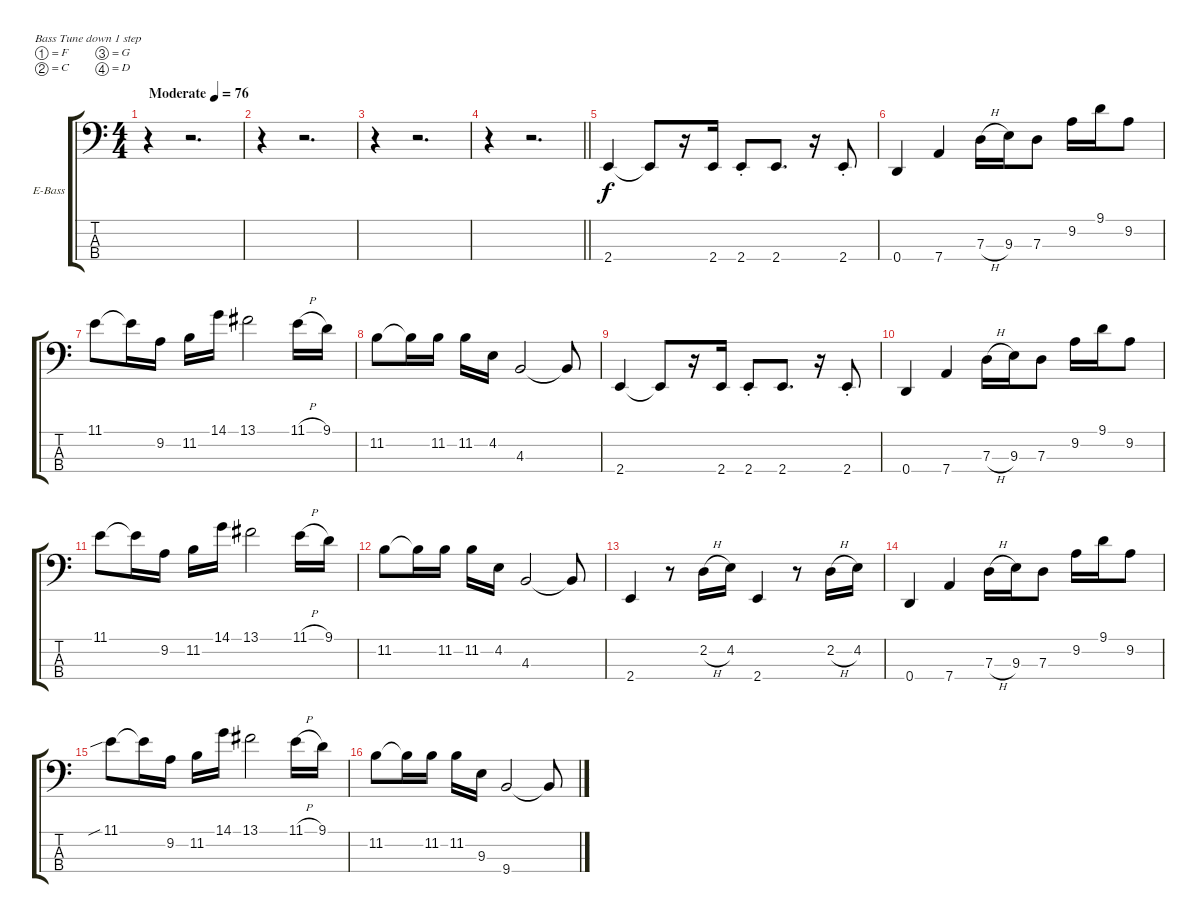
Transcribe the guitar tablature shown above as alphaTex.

\bracketExtendMode groupsimilarinstruments
\firstSystemTrackNameOrientation horizontal
\otherSystemsTrackNameOrientation horizontal
\track ("Bass" "E-Bass") {instrument electricbasspick}
\staff {score tabs}
\tuning (F2 C2 G1 D1)
\ts (4 4)
\beaming (8 2 2 2 2)
\tempo (76 "Moderate")
\clef f4
\ks c
r.4{dy f instrument electricbasspick} r.2{d} |
r.4 r.2{d} |
r.4 r.2{d} |
\barLineRight lightlight
r.4 r.2{d} |
2.4.4 2.4{t}.8 r.16 2.4.16 2.4{st}.8 2.4.8{d} r.16 2.4{st}.8 |
0.4.4 7.4.4 7.3{h}.16 9.3.16 7.3.8 9.2.16 9.1.16 9.2.8 |
11.1.8 11.1{t}.16 9.2.16 11.2.16 14.1.16 13.1.2 11.1{h}.16 9.1.16 |
11.2.8 11.2{t}.16 11.2.16 11.2.16 4.2.16 4.3.2 4.3{t}.8 |
2.4.4 2.4{t}.8 r.16 2.4.16 2.4{st}.8 2.4.8{d} r.16 2.4{st}.8 |
0.4.4 7.4.4 7.3{h}.16 9.3.16 7.3.8 9.2.16 9.1.16 9.2.8 |
11.1.8 11.1{t}.16 9.2.16 11.2.16 14.1.16 13.1.2 11.1{h}.16 9.1.16 |
11.2.8 11.2{t}.16 11.2.16 11.2.16 4.2.16 4.3.2 4.3{t}.8 |
2.4.4 r.8 2.2{h}.16 4.2.16 2.4.4 r.8 2.2{h}.16 4.2.16 |
0.4.4 7.4.4 7.3{h}.16 9.3.16 7.3.8 9.2.16 9.1.16 9.2.8 |
11.1{sib}.8 11.1{t}.16 9.2.16 11.2.16 14.1.16 13.1.2 11.1{h}.16 9.1.16 |
11.2.8 11.2{t}.16 11.2.16 11.2.16 9.3.16 9.4.2 9.4{t}.8
